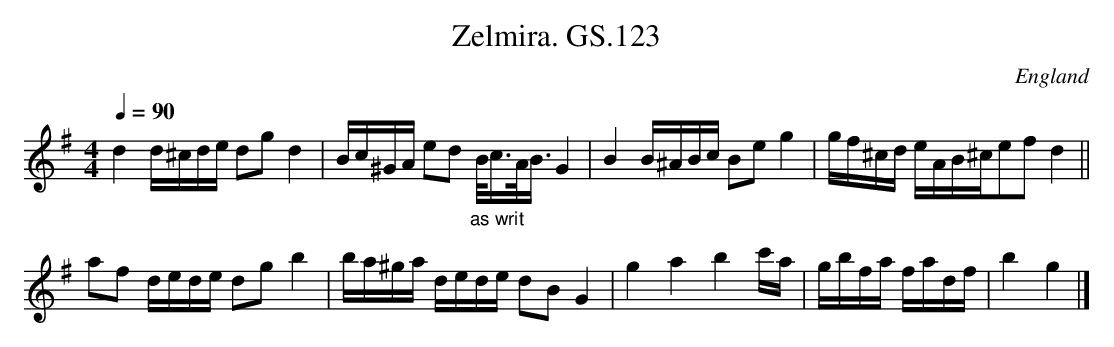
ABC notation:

X:1
T:Zelmira. GS.123
M:4/4
L:1/16
Q:1/4=90
O:England
K:G major
d4 d^cde d2g2 d4 | Bc^GA e2d2  "_as writ"B<cA<B G4 |\
B4 B^ABc B2e2 g4 | gf^cd eAB^ce2f2 d4 ||!
a2f2 dede d2g2 b4 | ba^ga dede d2B2 G4 |\
g4a4b4 c'a | gbfa fadf | b4g4 |]
